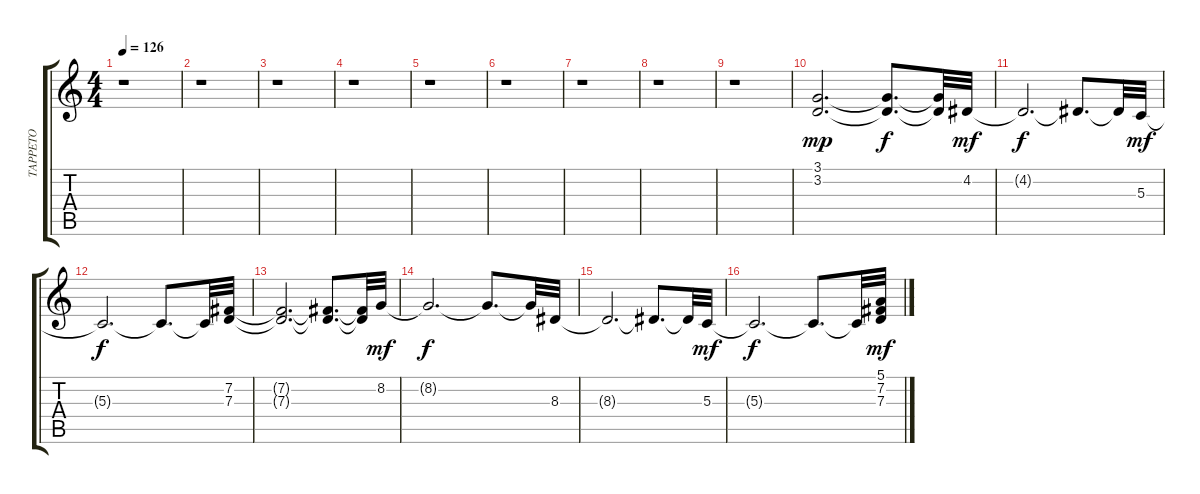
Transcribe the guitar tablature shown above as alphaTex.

\track ("TAPPETO" "TAPPETO") {instrument pad2warm}
\staff {score tabs}
\tuning (E4 B3 G3 D3 A2 E2) {hide}
\ts (4 4)
\tempo 126
\clef g2
\ks c
r.1{dy mp instrument pad2warm} |
r.1 |
r.1 |
r.1 |
r.1 |
r.1 |
r.1 |
r.1 |
r.1 |
(3.1 3.2).2{d} (3.1{t} 3.2{t}).8{d dy f} (3.1{t} 3.2{t}).32 4.2.32{dy mf} |
4.2{t}.2{d dy f} 4.2{t}.8{d} 4.2{t}.32 5.3.32{dy mf} |
5.3{t}.2{d dy f} 5.3{t}.8{d} 5.3{t}.32 (7.2 7.3).32 |
(7.2{t} 7.3{t}).2{d} (7.2{t} 7.3{t}).8{d} (7.2{t} 7.3{t}).32 8.2.32{dy mf} |
8.2{t}.2{d dy f} 8.2{t}.8{d} 8.2{t}.32 8.3.32 |
8.3{t}.2{d} 8.3{t}.8{d} 8.3{t}.32 5.3.32{dy mf} |
5.3{t}.2{d dy f} 5.3{t}.8{d} 5.3{t}.32 (5.1 7.2 7.3).32{dy mf}
